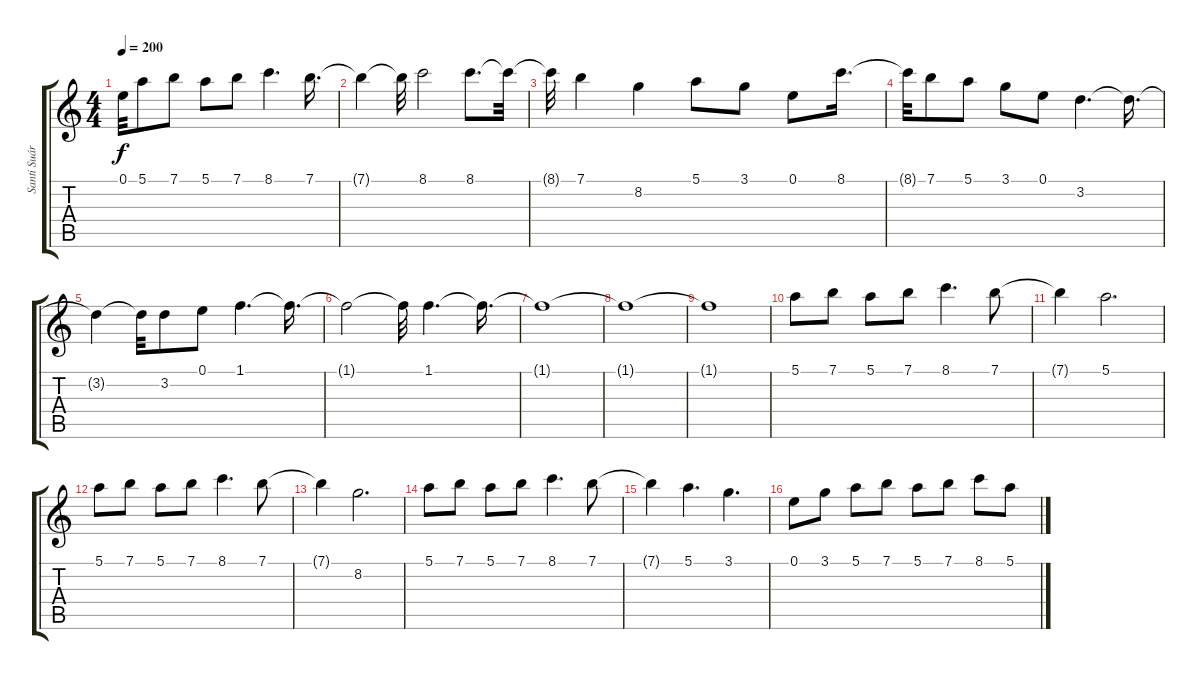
\track ("Santi Suárez" "Santi Suár") {instrument distortionguitar}
\staff {score tabs}
\tuning (E4 B3 G3 D3 A2 E2) {hide}
\ts (4 4)
\tempo 200
\clef g2
\ks c
0.1{t}.32{dy f} 5.1.8 7.1.8 5.1.8 7.1.8 8.1.4{d} 7.1.16{d} |
7.1{t}.4 7.1{t}.32 8.1.2 8.1.8{d} 8.1{t}.32 |
8.1{t}.32 7.1.4 8.2.4 5.1.8 3.1.8 0.1.8 8.1.16{d} |
8.1{t}.32 7.1.8 5.1.8 3.1.8 0.1.8 3.2.4{d} 3.2{t}.16{d} |
3.2{t}.4 3.2{t}.32 3.2.8 0.1.8 1.1.4{d} 1.1{t}.16{d} |
1.1{t}.2 1.1{t}.32 1.1.4{d} 1.1{t}.16{d} |
1.1{t}.1 |
1.1{t}.1 |
1.1{t}.1 |
5.1.8 7.1.8 5.1.8 7.1.8 8.1.4{d} 7.1.8 |
7.1{t}.4 5.1.2{d} |
5.1.8 7.1.8 5.1.8 7.1.8 8.1.4{d} 7.1.8 |
7.1{t}.4 8.2.2{d} |
5.1.8 7.1.8 5.1.8 7.1.8 8.1.4{d} 7.1.8 |
7.1{t}.4 5.1.4{d} 3.1.4{d} |
0.1.8 3.1.8 5.1.8 7.1.8 5.1.8 7.1.8 8.1.8 5.1.8
